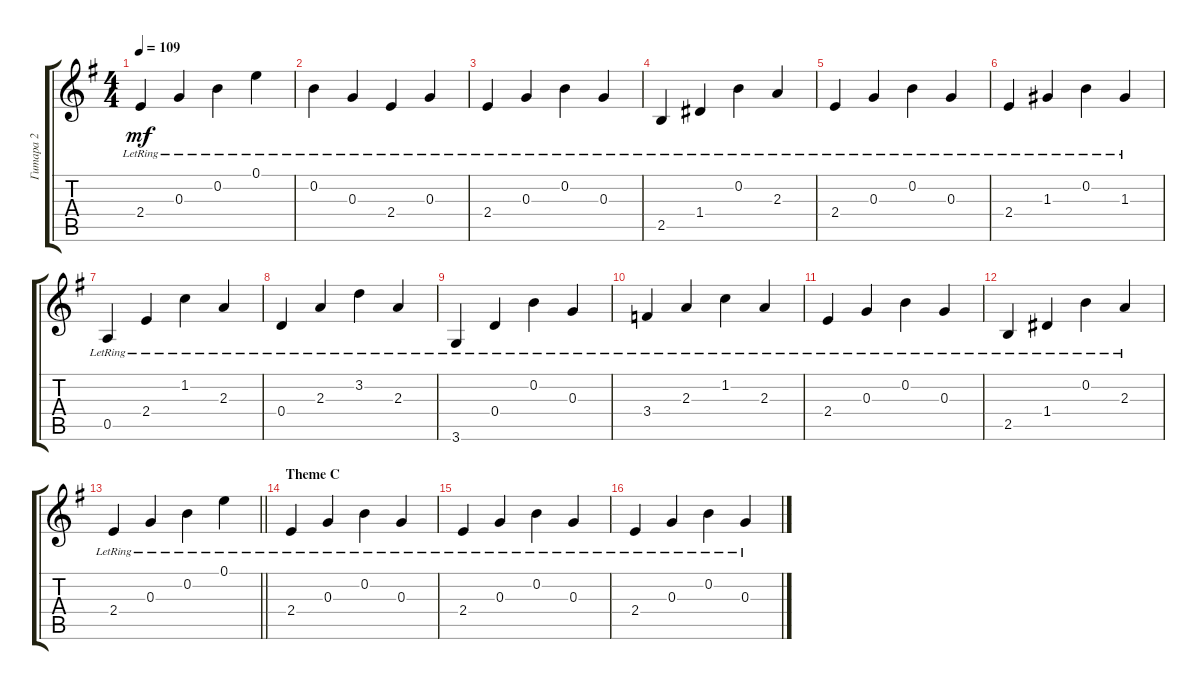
\track ("Гитара 2" "Гитара 2") {instrument electricguitarclean}
\staff {score tabs}
\tuning (E4 B3 G3 D3 A2 E2) {hide}
\ts (4 4)
\tempo 109
\clef g2
\ks eminor
2.4{lr}.4{dy mf} 0.3{lr}.4 0.2{lr}.4 0.1{lr}.4 |
0.2{lr}.4 0.3{lr}.4 2.4{lr}.4 0.3{lr}.4 |
2.4{lr}.4 0.3{lr}.4 0.2{lr}.4 0.3{lr}.4 |
2.5{lr}.4 1.4{lr}.4 0.2{lr}.4 2.3{lr}.4 |
2.4{lr}.4 0.3{lr}.4 0.2{lr}.4 0.3{lr}.4 |
2.4{lr}.4 1.3{lr}.4 0.2{lr}.4 1.3{lr}.4 |
0.5{lr}.4 2.4{lr}.4 1.2{lr}.4 2.3{lr}.4 |
0.4{lr}.4 2.3{lr}.4 3.2{lr}.4 2.3{lr}.4 |
3.6{lr}.4 0.4{lr}.4 0.2{lr}.4 0.3{lr}.4 |
3.4{lr}.4 2.3{lr}.4 1.2{lr}.4 2.3{lr}.4 |
2.4{lr}.4 0.3{lr}.4 0.2{lr}.4 0.3{lr}.4 |
2.5{lr}.4 1.4{lr}.4 0.2{lr}.4 2.3{lr}.4 |
\barLineRight lightlight
2.4{lr}.4 0.3{lr}.4 0.2{lr}.4 0.1{lr}.4 |
\section ("" "Theme С")
2.4{lr}.4 0.3{lr}.4 0.2{lr}.4 0.3{lr}.4 |
2.4{lr}.4 0.3{lr}.4 0.2{lr}.4 0.3{lr}.4 |
2.4{lr}.4 0.3{lr}.4 0.2{lr}.4 0.3{lr}.4
